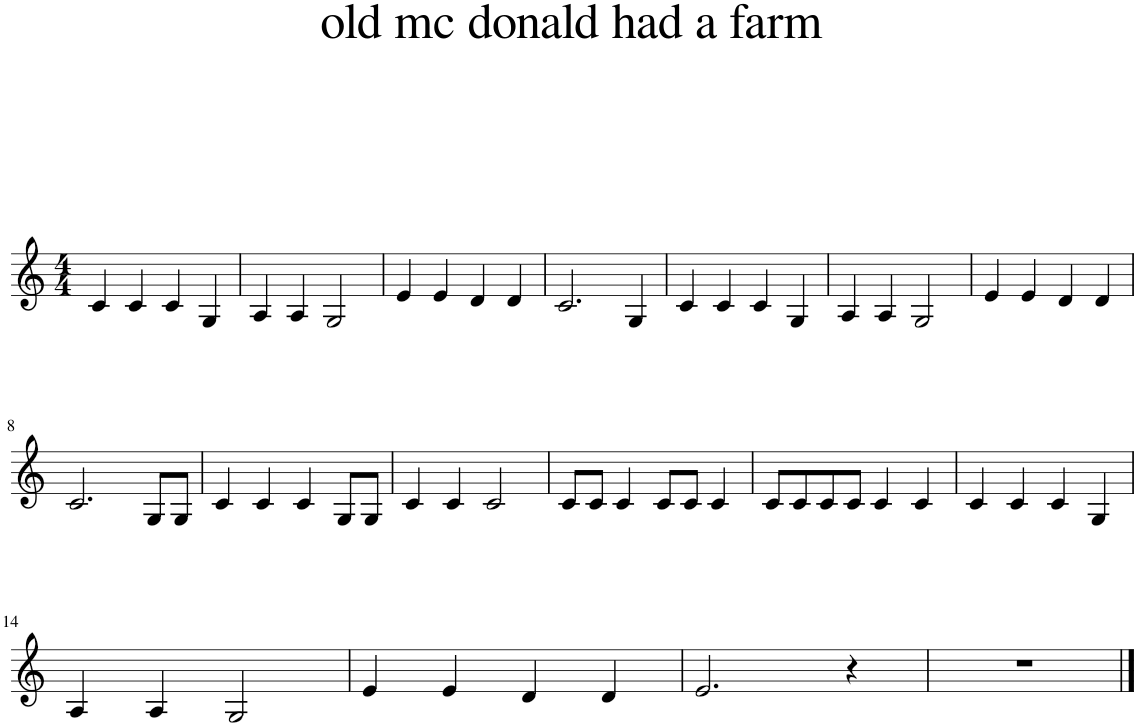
**kern
*part1
*staff1
*I"Piano
*I'Pno.
*clefG2
*k[]
*M4/4
=1
4c/
4c/
4c/
4G/
=2
4A/
4A/
2G/
=3
4e/
4e/
4d/
4d/
=4
2.c/
4G/
=5
4c/
4c/
4c/
4G/
=6
4A/
4A/
2G/
=7
4e/
4e/
4d/
4d/
!!LO:LB:g=z
=8
2.c/
8G/L
8G/J
=9
4c/
4c/
4c/
8G/L
8G/J
=10
4c/
4c/
2c/
=11
8c/L
8c/J
4c/
8c/L
8c/J
4c/
=12
8c/L
8c/
8c/
8c/J
4c/
4c/
=13
4c/
4c/
4c/
4G/
!!LO:LB:g=z
=14
4A/
4A/
2G/
=15
4e/
4e/
4d/
4d/
=16
2.e/
4r
=17
1r
==
*-
